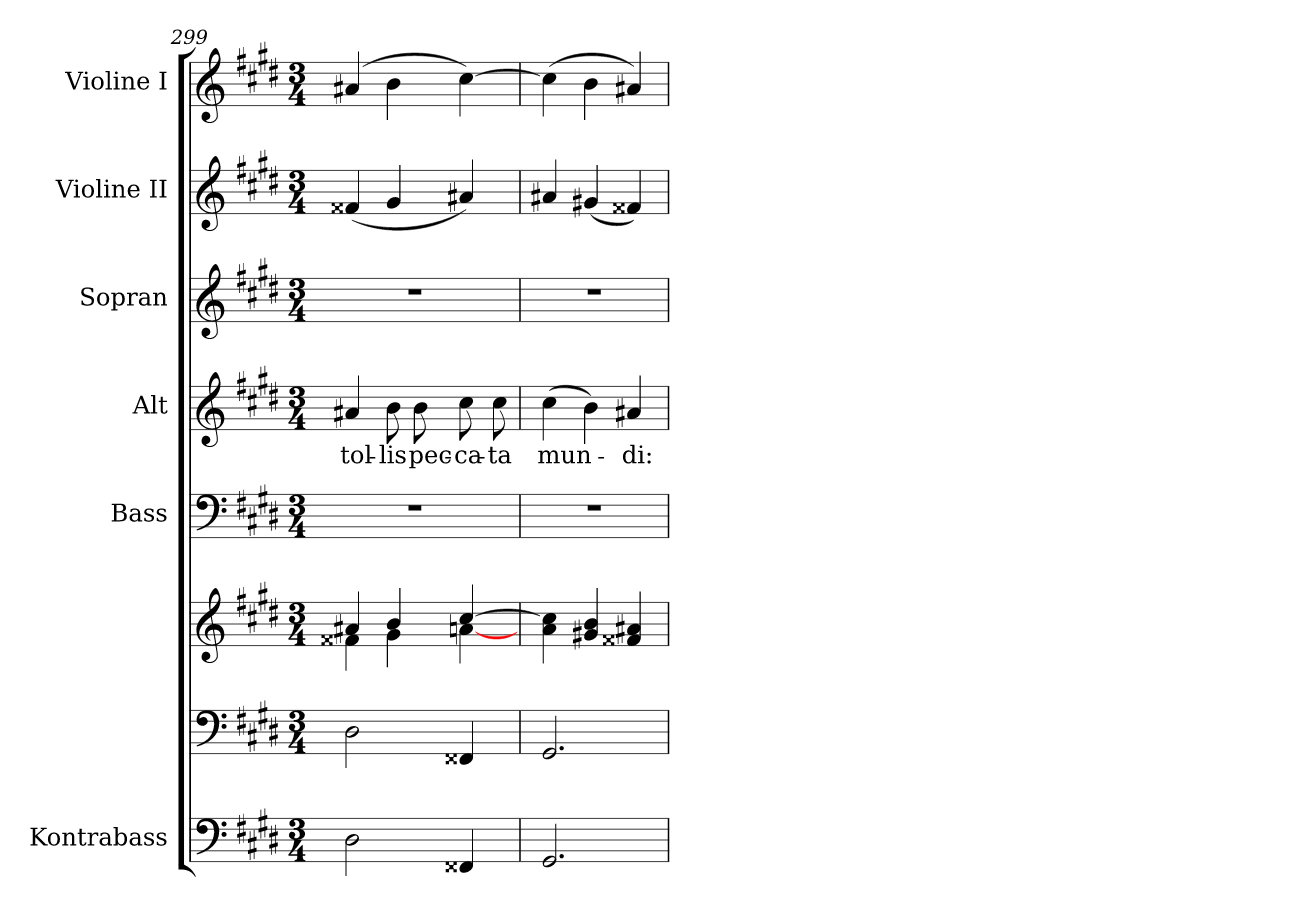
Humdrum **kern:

**kern	**kern	**kern	**kern	**kern	**text	**kern	**kern	**kern
*part7	*part6	*part6	*part5	*part4	*part4	*part3	*part2	*part1
*staff8	*staff7	*staff6	*staff5	*staff4	*staff4	*staff3	*staff2	*staff1
*I"Kontrabass	*	*	*I"Bass	*I"Alt	*	*I"Sopran	*I"Violine II	*I"Violine I
*I'Kb.	*	*	*I'B.	*I'A.	*	*I'S.	*I'Vl. II	*I'Vl. I
*clefF4	*clefF4	*clefG2	*clefF4	*clefG2	*	*clefG2	*clefG2	*clefG2
*ITrd7c12	*	*	*	*	*	*	*	*
*k[f#c#g#d#]	*k[f#c#g#d#]	*k[f#c#g#d#]	*k[f#c#g#d#]	*k[f#c#g#d#]	*	*k[f#c#g#d#]	*k[f#c#g#d#]	*k[f#c#g#d#]
*E:	*E:	*E:	*E:	*E:	*	*E:	*E:	*E:
*M3/4	*M3/4	*M3/4	*M3/4	*M3/4	*	*M3/4	*M3/4	*M3/4
=299	=299	=299	=299	=299	=299	=299	=299	=299
*	*	*^	*	*	*	*	*	*
!	!	!	!	!	!	!LO:LY:b	!	!	!
2DD#\	2D#\	4a#X/	4f##X\	2.r	4a#X/	tol-	2.r	(<4f##X/	(4a#X/
!	!	!	!	!	!	!LO:LY:b	!	!	!
.	.	4b/	4g#\	.	8b\	-lis	.	4g#/	4b\
!	!	!	!	!	!	!LO:LY:b	!	!	!
.	.	.	.	.	8b\	pec-	.	.	.
!	!	!	!	!	!	!LO:LY:b	!	!	!
4FFF##X/	4FF##X/	[>4cc#/	[<4a\	.	8cc#\	-ca-	.	4a#X/)	[4cc#\)
!	!	!	!	!	!	!LO:LY:b	!	!	!
.	.	.	.	.	8cc#\	-ta	.	.	.
*	*	*v	*v	*	*	*	*	*	*
=300	=300	=300	=300	=300	=300	=300	=300	=300
!	!	!	!	!	!LO:LY:b	!	!	!
2.GGG#/	2.GG#/	4a\ 4cc#\]	2.r	(>4cc#\	mun-	2.r	4a#X/	(>4cc#\]
.	.	4g#X/ 4b/	.	4b\)	.	.	(<4g#X/	4b\
!	!	!	!	!	!LO:LY:b	!	!	!
.	.	4f##X/ 4a#X/	.	4a#X/	-di:	.	4f##X/)	4a#X/)
=	=	=	=	=	=	=	=	=
*-	*-	*-	*-	*-	*-	*-	*-	*-
